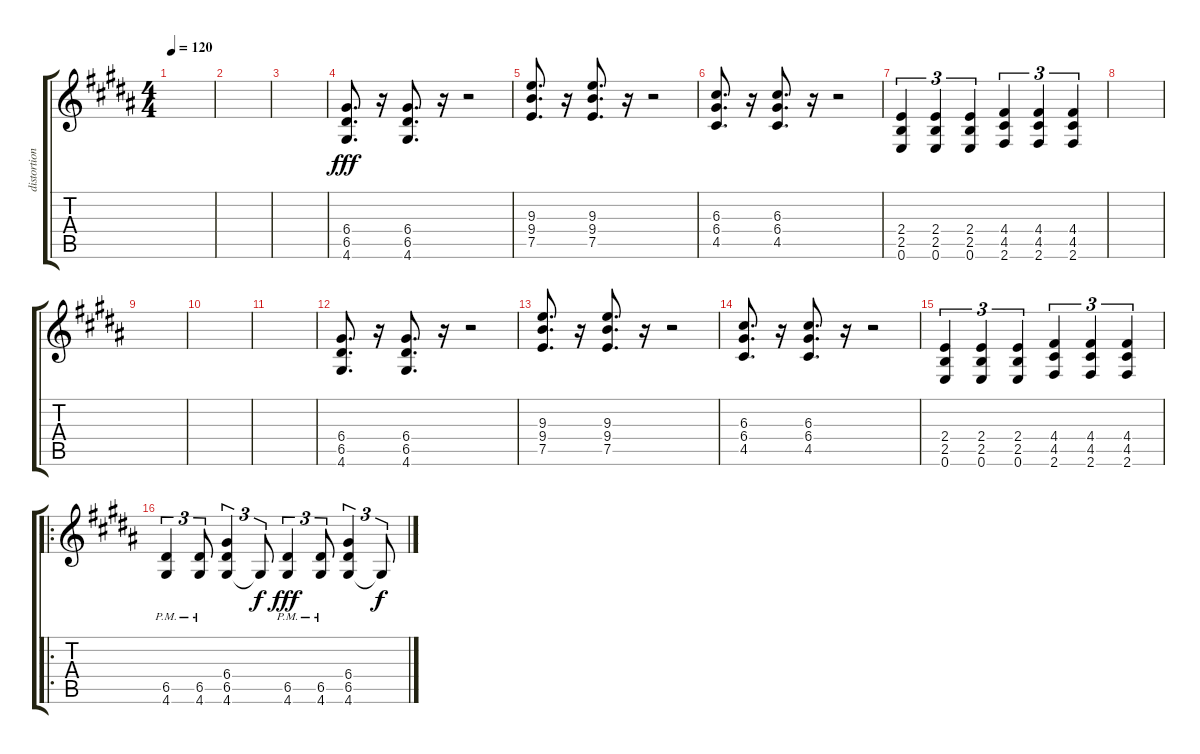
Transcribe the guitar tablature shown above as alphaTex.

\track ("distortion" "distortion") {instrument distortionguitar}
\staff {score tabs}
\tuning (E4 B3 G3 D3 A2 E2) {hide}
\ts (4 4)
\tempo 120
\clef g2
\ks g#minor
|
|
|
(6.4 6.5 4.6).8{d dy fff} r.16 (6.4 6.5 4.6).8{d} r.16 r.2 |
(9.3 9.4 7.5).8{d} r.16 (9.3 9.4 7.5).8{d} r.16 r.2 |
(6.3 6.4 4.5).8{d} r.16 (6.3 6.4 4.5).8{d} r.16 r.2 |
(2.4 2.5 0.6).4{tu (3 2) volume 11} (2.4 2.5 0.6).4{tu (3 2)} (2.4 2.5 0.6).4{tu (3 2)} (4.4 4.5 2.6).4{tu (3 2)} (4.4 4.5 2.6).4{tu (3 2)} (4.4 4.5 2.6).4{tu (3 2)} |
|
|
|
|
(6.4 6.5 4.6).8{d} r.16 (6.4 6.5 4.6).8{d} r.16 r.2 |
(9.3 9.4 7.5).8{d} r.16 (9.3 9.4 7.5).8{d} r.16 r.2 |
(6.3 6.4 4.5).8{d} r.16 (6.3 6.4 4.5).8{d} r.16 r.2 |
(2.4 2.5 0.6).4{tu (3 2) volume 11} (2.4 2.5 0.6).4{tu (3 2)} (2.4 2.5 0.6).4{tu (3 2)} (4.4 4.5 2.6).4{tu (3 2)} (4.4 4.5 2.6).4{tu (3 2)} (4.4 4.5 2.6).4{tu (3 2)} |
\ro
(6.5 4.6{pm}).4{tu (3 2) volume 13} (6.5 4.6{pm}).8{tu (3 2)} (6.4 6.5 4.6).4{tu (3 2)} 4.6{t}.8{tu (3 2) dy f} (6.5 4.6{pm}).4{tu (3 2) dy fff} (6.5 4.6{pm}).8{tu (3 2)} (6.4 6.5 4.6).4{tu (3 2)} 4.6{t}.8{tu (3 2) dy f}
